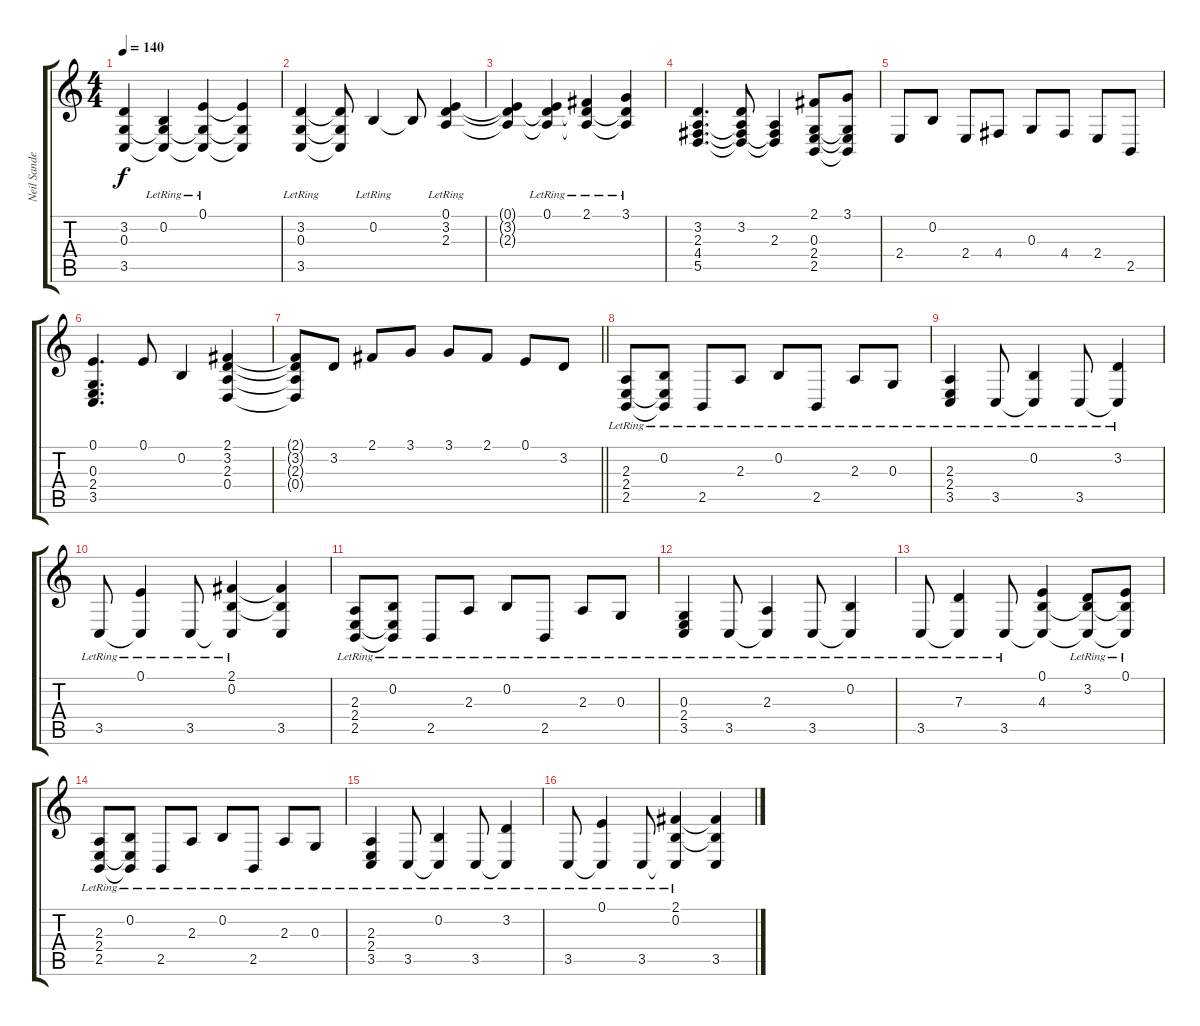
\track ("Neil Sanderson" "Neil Sande") {instrument brightacousticpiano}
\staff {score tabs}
\tuning (E4 B3 G3 D3 A2 E2) {hide}
\ts (4 4)
\tempo 140
\clef g2
\ks c
(3.2{t} 0.3{t} 3.5{t}).4{dy f} (0.2{lr} 0.3{t} 3.5{t}).4 (0.1{lr} 0.3{t} 3.5{t}).4 (0.1{t} 0.3{t} 3.5{t}).4 |
(3.2{lr} 0.3{lr} 3.5{lr}).4 (3.2{t} 0.3{t} 3.5{t}).8 0.2{lr}.4 0.2{t}.8 (0.1{lr} 3.2{lr} 2.3{lr}).4 |
(0.1{t} 3.2{t} 2.3{t}).4 (0.1{lr} 3.2{t} 2.3{t}).4 (2.1{lr} 3.2{t} 2.3{t}).4 (3.1{lr} 3.2{t} 2.3{t}).4 |
(3.2 2.3 4.4 5.5).4{d} (3.2 2.3{t} 4.4{t} 5.5{t}).8 (2.3 4.4{t} 5.5{t}).4 (2.1 0.3 2.4 2.5).8 (3.1 0.3{t} 2.4{t} 2.5{t}).8 |
2.4.8 0.2.8 2.4.8 4.4.8 0.3.8 4.4.8 2.4.8 2.5.8 |
(0.1 0.3 2.4 3.5).4{d} 0.1.8 0.2.4 (2.1 3.2 2.3 0.4).4 |
\barLineRight lightlight
(2.1{t} 3.2{t} 2.3{t} 0.4{t}).8 3.2.8 2.1.8 3.1.8 3.1.8 2.1.8 0.1.8 3.2.8 |
(2.3{lr} 2.4{lr} 2.5{lr}).8 (0.2{lr} 2.4{t} 2.5{t}).8 2.5{lr}.8 2.3{lr}.8 0.2{lr}.8 2.5{lr}.8 2.3{lr}.8 0.3{lr}.8 |
(2.3{lr} 2.4{lr} 3.5{lr}).4 3.5{lr}.8 (0.2{lr} 3.5{t}).4 3.5{lr}.8 (3.2{lr} 3.5{t}).4 |
3.5{lr}.8 (0.1{lr} 3.5{t}).4 3.5{lr}.8 (2.1{lr} 0.2 3.5{t}).4 (2.1{t} 0.2{t} 3.5).4 |
(2.3{lr} 2.4{lr} 2.5{lr}).8 (0.2{lr} 2.4{t} 2.5{t}).8 2.5{lr}.8 2.3{lr}.8 0.2{lr}.8 2.5{lr}.8 2.3{lr}.8 0.3{lr}.8 |
(0.3{lr} 2.4{lr} 3.5{lr}).4 3.5{lr}.8 (2.3{lr} 3.5{t}).4 3.5{lr}.8 (0.2{lr} 3.5{t}).4 |
3.5{lr}.8 (7.3{lr} 3.5{t}).4 3.5{lr}.8 (0.1 4.3 3.5{t}).4 (3.2{lr} 4.3{t} 3.5{t}).8 (0.1{lr} 4.3{t} 3.5{t}).8 |
(2.3{lr} 2.4{lr} 2.5{lr}).8 (0.2{lr} 2.4{t} 2.5{t}).8 2.5{lr}.8 2.3{lr}.8 0.2{lr}.8 2.5{lr}.8 2.3{lr}.8 0.3{lr}.8 |
(2.3{lr} 2.4{lr} 3.5{lr}).4 3.5{lr}.8 (0.2{lr} 3.5{t}).4 3.5{lr}.8 (3.2{lr} 3.5{t}).4 |
3.5{lr}.8 (0.1{lr} 3.5{t}).4 3.5{lr}.8 (2.1{lr} 0.2 3.5{t}).4 (2.1{t} 0.2{t} 3.5).4
